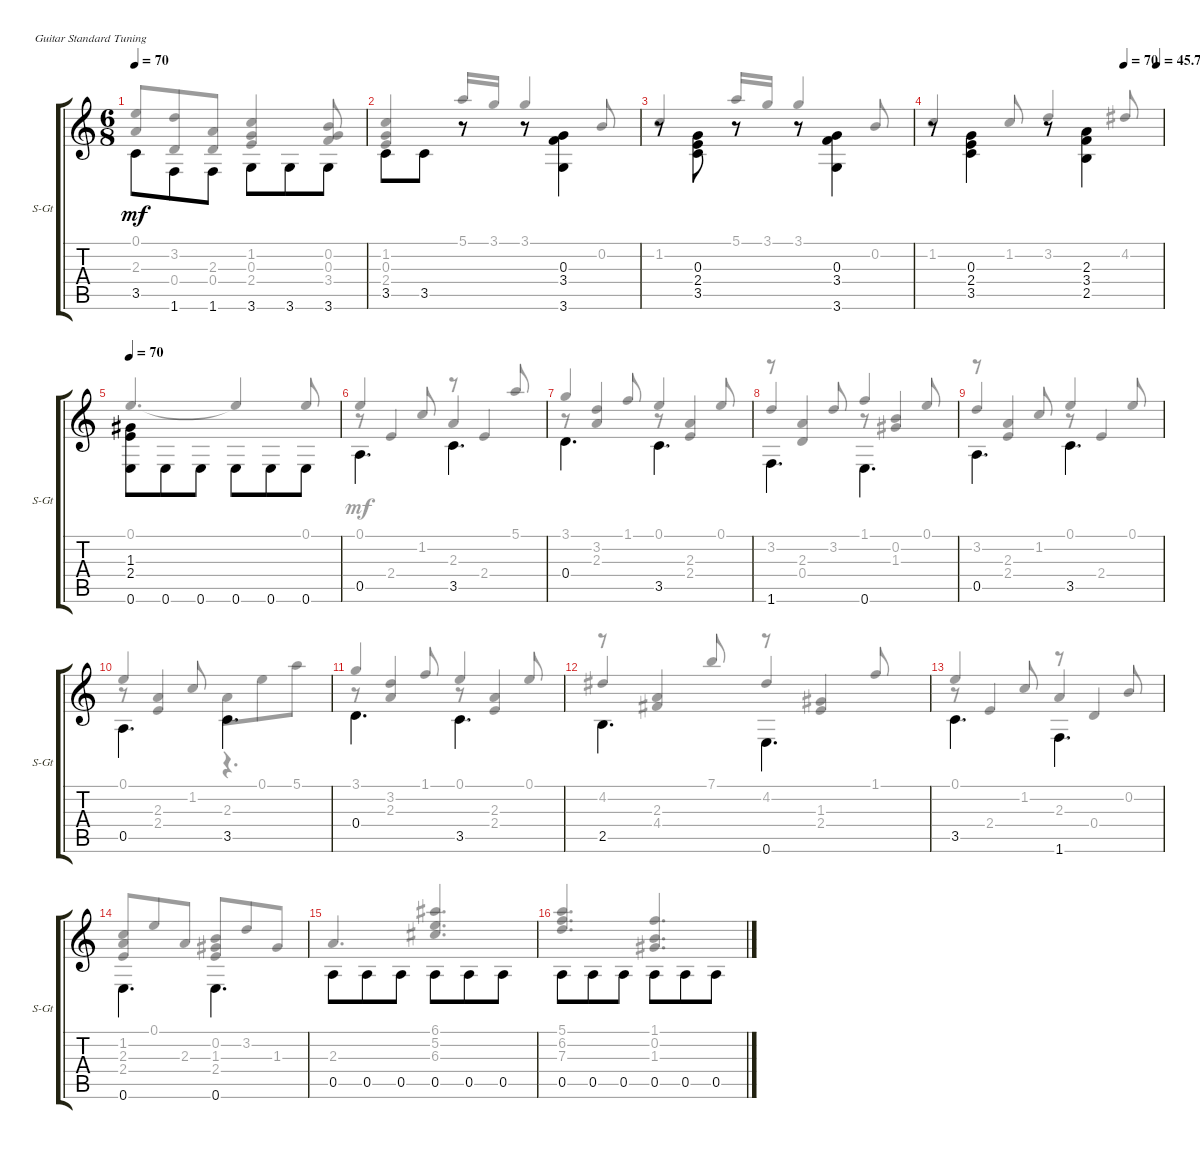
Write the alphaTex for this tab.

\defaultSystemsLayout 4
\bracketExtendMode groupsimilarinstruments
\useSystemSignSeparator
\singleTrackTrackNamePolicy allsystems
\multiTrackTrackNamePolicy allsystems
\firstSystemTrackNameOrientation horizontal
\otherSystemsTrackNameOrientation horizontal
\track ("Steel Guitar" "S-Gt") {instrument acousticguitarsteel}
\staff {score tabs}
\tuning (E4 B3 G3 D3 A2 E2)
\voice
\ts (6 8)
\tempo 70
\clef g2
\ks c
3.5.8{dy mf beam invert} 1.6.8 1.6.8 3.6.8{beam invert} 3.6.8 3.6.8 |
3.5.8{beam invert} 3.5.8 r.8{beam invert} r.8{beam invert} (3.6 3.4 0.3).4{beam invert} |
r.8{beam invert} (3.5 2.4 0.3).8{beam invert} r.8{beam invert} r.8{beam invert} (3.6 3.4 0.3).4{beam invert} |
\tempo (70 0.833333)
\tempo (45.7294 0.975)
r.8{beam invert} (3.5 2.4 0.3).4{beam invert} r.8{beam invert} (2.5 3.4 2.3).4{beam invert} |
\tempo 70
(0.6 2.4 1.3).8{beam invert} 0.6.8 0.6.8 0.6.8{beam invert} 0.6.8 0.6.8 |
0.5.4{d beam invert} 3.5.4{d beam invert} |
0.4.4{d beam invert} 3.5.4{d beam invert} |
1.6.4{d beam invert} 0.6.4{d beam invert} |
0.5.4{d beam invert} 3.5.4{d beam invert} |
0.5.4{d beam invert} 3.5.4{d beam invert} |
0.4.4{d beam invert} 3.5.4{d beam invert} |
2.5.4{d beam invert} 0.6.4{d beam invert} |
3.5.4{d beam invert} 1.6.4{d beam invert} |
0.6.4{d beam invert} 0.6.4{d beam invert} |
0.5.8{beam invert} 0.5.8 0.5.8 0.5.8{beam invert} 0.5.8 0.5.8 |
0.5.8{beam invert} 0.5.8 0.5.8 0.5.8{beam invert} 0.5.8 0.5.8
\voice
\clef g2
\ottava regular
\simile none
\ks c
(2.3 0.1).8{dy mf} (3.2 0.4).8 (0.4 2.3).8{beam invert} (2.4 0.3 1.2).4{beam invert} (3.4 0.3 0.2).8{beam invert} |
(2.4 0.3 1.2).4{beam invert} 5.1.16{beam invert} 3.1.16 3.1.4{beam invert} 0.2.8{beam invert} |
1.2.4{beam invert} 5.1.16{beam invert} 3.1.16 3.1.4{beam invert} 0.2.8{beam invert} |
1.2.4{beam invert} 1.2.8{beam invert} 3.2.4{beam invert} 4.2.8{beam invert} |
0.1.4{d beam invert} 0.1{t}.4{beam invert} 0.1.8{beam invert} |
r.8{beam invert} 2.4.4{beam invert} r.8{beam invert} 2.4.4{beam invert} |
r.8{beam invert} (2.3 3.2).4{beam invert} r.8{beam invert} (2.4 2.3).4{beam invert} |
r.8{beam invert} (0.4 2.3).4{beam invert} r.8{beam invert} (1.3 0.2).4{beam invert} |
r.8{beam invert} (2.4 2.3).4{beam invert} r.8{beam invert} 2.4.4{beam invert} |
r.8{beam invert} (2.4 2.3).4{beam invert} 2.3.8 0.1.8 5.1.8 |
r.8 (2.3 3.2).4{beam invert} r.8{beam invert} (2.4 2.3).4{beam invert} |
r.8{beam invert} (4.4 2.3).4{beam invert} r.8{beam invert} (2.4 1.3).4{beam invert} |
r.8{beam invert} 2.4.4{beam invert} r.8{beam invert} 0.4.4{beam invert} |
(2.4 2.3 1.2).8{beam invert} 0.1.8 2.3.8 (2.4 1.3 0.2).8{beam invert} 3.2.8 1.3.8 |
2.3.4{d beam invert} (6.3 5.2 6.1).4{d beam invert} |
(7.3 6.2 5.1).4{d beam invert} (1.3 0.2 1.1).4{d beam invert}
\voice
\clef g2
\ottava regular
\simile none
\ks c
|
|
|
|
|
0.1.4{beam invert} 1.2.8{beam invert} 2.3.4{beam invert} 5.1.8{beam invert} |
3.1.4{beam invert} 1.1.8{beam invert} 0.1.4{beam invert} 0.1.8{beam invert} |
3.2.4{beam invert} 3.2.8{beam invert} 1.1.4{beam invert} 0.1.8{beam invert} |
3.2.4{beam invert} 1.2.8{beam invert} 0.1.4{beam invert} 0.1.8{beam invert} |
0.1.4{beam invert} 1.2.8{beam invert} r.4{d} |
3.1.4{beam invert} 1.1.8{beam invert} 0.1.4{beam invert} 0.1.8{beam invert} |
4.2.4{beam invert} 7.1.8{beam invert} 4.2.4{beam invert} 1.1.8{beam invert} |
0.1.4{beam invert} 1.2.8{beam invert} 2.3.4{beam invert} 0.2.8{beam invert} |
|
|
